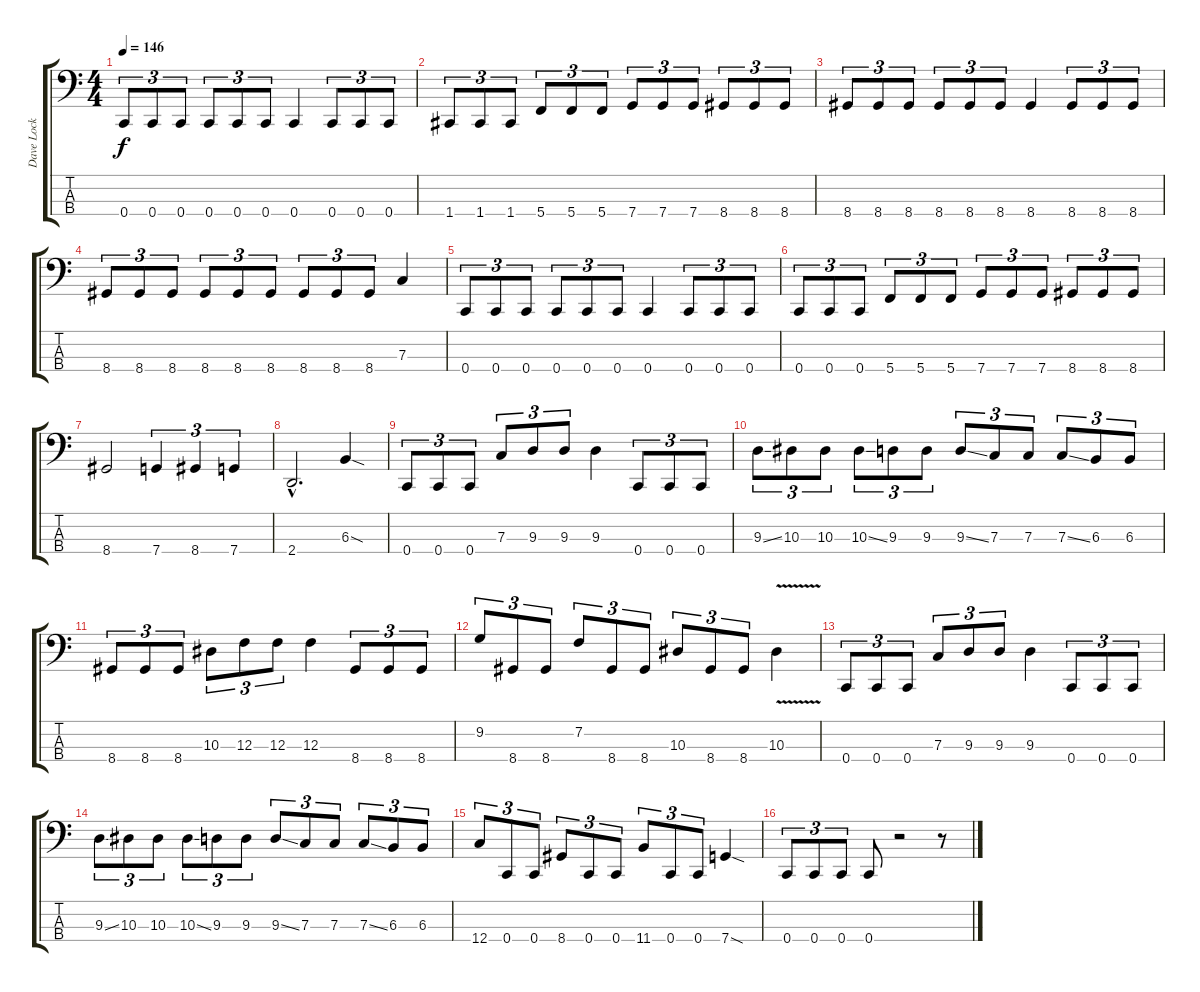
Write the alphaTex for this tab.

\track ("Dave Lock (Bass)" "Dave Lock ") {instrument electricbasspick}
\staff {score tabs}
\tuning (Eb2 Bb1 F1 C1) {hide}
\ts (4 4)
\tempo 146
\clef f4
\ks c
0.4.8{tu (3 2) dy f} 0.4.8{tu (3 2)} 0.4.8{tu (3 2)} 0.4.8{tu (3 2)} 0.4.8{tu (3 2)} 0.4.8{tu (3 2)} 0.4.4 0.4.8{tu (3 2)} 0.4.8{tu (3 2)} 0.4.8{tu (3 2)} |
1.4.8{tu (3 2)} 1.4.8{tu (3 2)} 1.4.8{tu (3 2)} 5.4.8{tu (3 2)} 5.4.8{tu (3 2)} 5.4.8{tu (3 2)} 7.4.8{tu (3 2)} 7.4.8{tu (3 2)} 7.4.8{tu (3 2)} 8.4.8{tu (3 2)} 8.4.8{tu (3 2)} 8.4.8{tu (3 2)} |
8.4.8{tu (3 2)} 8.4.8{tu (3 2)} 8.4.8{tu (3 2)} 8.4.8{tu (3 2)} 8.4.8{tu (3 2)} 8.4.8{tu (3 2)} 8.4.4 8.4.8{tu (3 2)} 8.4.8{tu (3 2)} 8.4.8{tu (3 2)} |
8.4.8{tu (3 2)} 8.4.8{tu (3 2)} 8.4.8{tu (3 2)} 8.4.8{tu (3 2)} 8.4.8{tu (3 2)} 8.4.8{tu (3 2)} 8.4.8{tu (3 2)} 8.4.8{tu (3 2)} 8.4.8{tu (3 2)} 7.3.4 |
0.4.8{tu (3 2)} 0.4.8{tu (3 2)} 0.4.8{tu (3 2)} 0.4.8{tu (3 2)} 0.4.8{tu (3 2)} 0.4.8{tu (3 2)} 0.4.4 0.4.8{tu (3 2)} 0.4.8{tu (3 2)} 0.4.8{tu (3 2)} |
0.4.8{tu (3 2)} 0.4.8{tu (3 2)} 0.4.8{tu (3 2)} 5.4.8{tu (3 2)} 5.4.8{tu (3 2)} 5.4.8{tu (3 2)} 7.4.8{tu (3 2)} 7.4.8{tu (3 2)} 7.4.8{tu (3 2)} 8.4.8{tu (3 2)} 8.4.8{tu (3 2)} 8.4.8{tu (3 2)} |
8.4.2 7.4.4{tu (3 2)} 8.4.4{tu (3 2)} 7.4.4{tu (3 2)} |
2.4{hac}.2{d} 6.3{sod}.4 |
0.4.8{tu (3 2)} 0.4.8{tu (3 2)} 0.4.8{tu (3 2)} 7.3.8{tu (3 2)} 9.3.8{tu (3 2)} 9.3.8{tu (3 2)} 9.3.4 0.4.8{tu (3 2)} 0.4.8{tu (3 2)} 0.4.8{tu (3 2)} |
9.3{ss}.8{tu (3 2)} 10.3.8{tu (3 2)} 10.3.8{tu (3 2)} 10.3{ss}.8{tu (3 2)} 9.3.8{tu (3 2)} 9.3.8{tu (3 2)} 9.3{ss}.8{tu (3 2)} 7.3.8{tu (3 2)} 7.3.8{tu (3 2)} 7.3{ss}.8{tu (3 2)} 6.3.8{tu (3 2)} 6.3.8{tu (3 2)} |
8.4.8{tu (3 2)} 8.4.8{tu (3 2)} 8.4.8{tu (3 2)} 10.3.8{tu (3 2)} 12.3.8{tu (3 2)} 12.3.8{tu (3 2)} 12.3.4 8.4.8{tu (3 2)} 8.4.8{tu (3 2)} 8.4.8{tu (3 2)} |
9.2.8{tu (3 2)} 8.4.8{tu (3 2)} 8.4.8{tu (3 2)} 7.2.8{tu (3 2)} 8.4.8{tu (3 2)} 8.4.8{tu (3 2)} 10.3.8{tu (3 2)} 8.4.8{tu (3 2)} 8.4.8{tu (3 2)} 10.3{v}.4 |
0.4.8{tu (3 2)} 0.4.8{tu (3 2)} 0.4.8{tu (3 2)} 7.3.8{tu (3 2)} 9.3.8{tu (3 2)} 9.3.8{tu (3 2)} 9.3.4 0.4.8{tu (3 2)} 0.4.8{tu (3 2)} 0.4.8{tu (3 2)} |
9.3{ss}.8{tu (3 2)} 10.3.8{tu (3 2)} 10.3.8{tu (3 2)} 10.3{ss}.8{tu (3 2)} 9.3.8{tu (3 2)} 9.3.8{tu (3 2)} 9.3{ss}.8{tu (3 2)} 7.3.8{tu (3 2)} 7.3.8{tu (3 2)} 7.3{ss}.8{tu (3 2)} 6.3.8{tu (3 2)} 6.3.8{tu (3 2)} |
12.4.8{tu (3 2)} 0.4.8{tu (3 2)} 0.4.8{tu (3 2)} 8.4.8{tu (3 2)} 0.4.8{tu (3 2)} 0.4.8{tu (3 2)} 11.4.8{tu (3 2)} 0.4.8{tu (3 2)} 0.4.8{tu (3 2)} 7.4{sod}.4 |
0.4.8{tu (3 2)} 0.4.8{tu (3 2)} 0.4.8{tu (3 2)} 0.4.8 r.2 r.8
